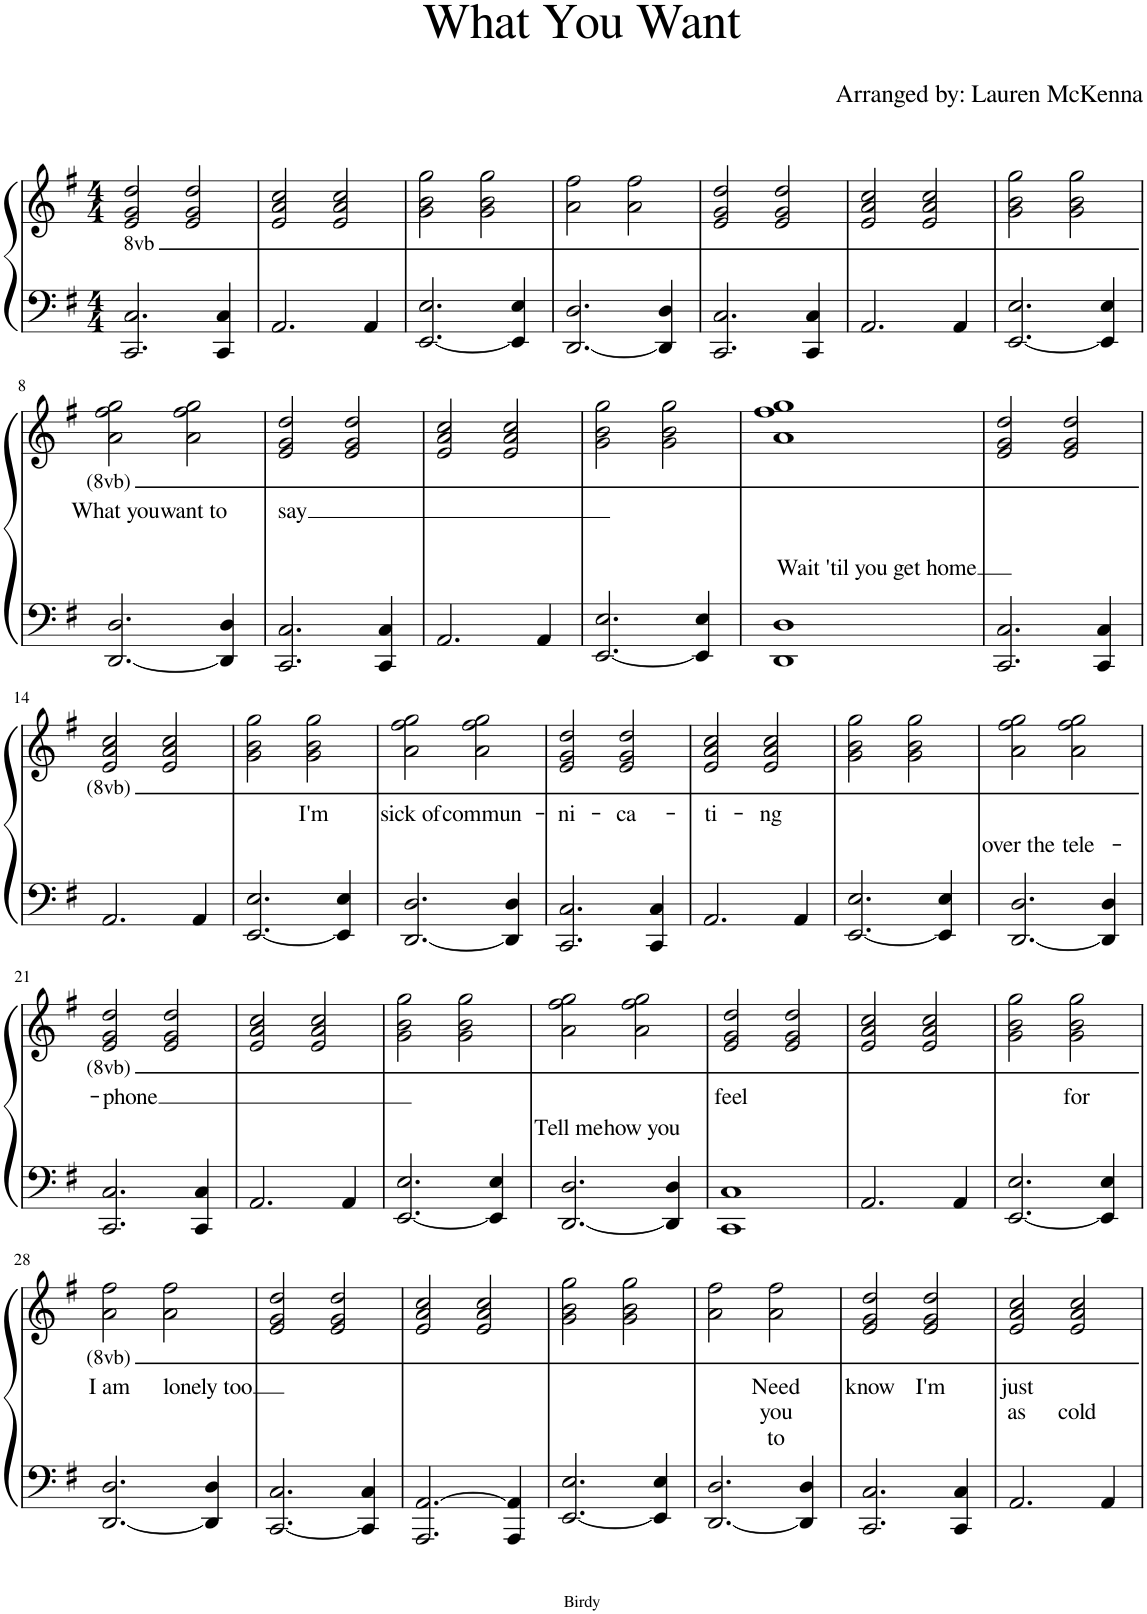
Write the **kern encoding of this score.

**kern	**kern	**text	**text	**text
*part1	*part1	*part1	*part1	*part1
*staff2	*staff1	*staff1	*staff1	*staff1
*I"Piano	*	*	*	*
*I'Pno	*	*	*	*
*clefF4	*clefG2	*	*	*
*k[f#]	*k[f#]	*	*	*
*M4/4	*M4/4	*	*	*
=1	=1	=1	=1	=1
2.CC/ 2.C/	2E/ 2G/ 2d/	.	.	.
.	2E/ 2G/ 2d/	.	.	.
4CC/ 4C/	.	.	.	.
=2	=2	=2	=2	=2
2.AA/	2E/ 2A/ 2c/	.	.	.
.	2E/ 2A/ 2c/	.	.	.
4AA/	.	.	.	.
=3	=3	=3	=3	=3
[2.EE/ 2.E/	2G\ 2B\ 2g\	.	.	.
.	2G\ 2B\ 2g\	.	.	.
4EE/] 4E/	.	.	.	.
=4	=4	=4	=4	=4
[2.DD/ 2.D/	2A\ 2f#\	.	.	.
.	2A\ 2f#\	.	.	.
4DD/] 4D/	.	.	.	.
=5	=5	=5	=5	=5
2.CC/ 2.C/	2E/ 2G/ 2d/	.	.	.
.	2E/ 2G/ 2d/	.	.	.
4CC/ 4C/	.	.	.	.
=6	=6	=6	=6	=6
2.AA/	2E/ 2A/ 2c/	.	.	.
.	2E/ 2A/ 2c/	.	.	.
4AA/	.	.	.	.
=7	=7	=7	=7	=7
[2.EE/ 2.E/	2G\ 2B\ 2g\	.	.	.
.	2G\ 2B\ 2g\	.	.	.
4EE/] 4E/	.	.	.	.
!!LO:LB:g=z
=8	=8	=8	=8	=8
!	!	!LO:LY:b	!	!
[2.DD/ 2.D/	2A\ 2f#\ 2g\	What you	.	.
!	!	!LO:LY:b	!	!
.	2A\ 2f#\ 2g\	want to	.	.
4DD/] 4D/	.	.	.	.
=9	=9	=9	=9	=9
!	!	!LO:LY:b	!	!
2.CC/ 2.C/	2E/ 2G/ 2d/	say	.	.
.	2E/ 2G/ 2d/	.	.	.
4CC/ 4C/	.	.	.	.
=10	=10	=10	=10	=10
2.AA/	2E/ 2A/ 2c/	.	.	.
.	2E/ 2A/ 2c/	.	.	.
4AA/	.	.	.	.
=11	=11	=11	=11	=11
[2.EE/ 2.E/	2G\ 2B\ 2g\	.	.	.
.	2G\ 2B\ 2g\	.	.	.
4EE/] 4E/	.	.	.	.
=12	=12	=12	=12	=12
!	!	!	!LO:LY:b	!
1DD 1D	1A 1f# 1g	.	Wait 'til you get home	.
=13	=13	=13	=13	=13
2.CC/ 2.C/	2E/ 2G/ 2d/	.	.	.
.	2E/ 2G/ 2d/	.	.	.
4CC/ 4C/	.	.	.	.
!!LO:LB:g=z
=14	=14	=14	=14	=14
2.AA/	2E/ 2A/ 2c/	.	.	.
.	2E/ 2A/ 2c/	.	.	.
4AA/	.	.	.	.
=15	=15	=15	=15	=15
[2.EE/ 2.E/	2G\ 2B\ 2g\	.	.	.
!	!	!LO:LY:b	!	!
.	2G\ 2B\ 2g\	I'm	.	.
4EE/] 4E/	.	.	.	.
=16	=16	=16	=16	=16
!	!	!LO:LY:b	!	!
[2.DD/ 2.D/	2A\ 2f#\ 2g\	sick of	.	.
!	!	!LO:LY:b	!	!
.	2A\ 2f#\ 2g\	commun-	.	.
4DD/] 4D/	.	.	.	.
=17	=17	=17	=17	=17
!	!	!LO:LY:b	!	!
2.CC/ 2.C/	2E/ 2G/ 2d/	-ni-	.	.
!	!	!LO:LY:b	!	!
.	2E/ 2G/ 2d/	-ca-	.	.
4CC/ 4C/	.	.	.	.
=18	=18	=18	=18	=18
!	!	!LO:LY:b	!	!
2.AA/	2E/ 2A/ 2c/	-ti-	.	.
!	!	!LO:LY:b	!	!
.	2E/ 2A/ 2c/	-ng	.	.
4AA/	.	.	.	.
=19	=19	=19	=19	=19
[2.EE/ 2.E/	2G\ 2B\ 2g\	.	.	.
.	2G\ 2B\ 2g\	.	.	.
4EE/] 4E/	.	.	.	.
=20	=20	=20	=20	=20
!	!	!LO:LY:b	!	!
[2.DD/ 2.D/	2A\ 2f#\ 2g\	over the	.	.
!	!	!LO:LY:b	!	!
.	2A\ 2f#\ 2g\	tele-	.	.
4DD/] 4D/	.	.	.	.
!!LO:LB:g=z
=21	=21	=21	=21	=21
!	!	!LO:LY:b	!	!
2.CC/ 2.C/	2E/ 2G/ 2d/	-phone	.	.
.	2E/ 2G/ 2d/	.	.	.
4CC/ 4C/	.	.	.	.
=22	=22	=22	=22	=22
2.AA/	2E/ 2A/ 2c/	.	.	.
.	2E/ 2A/ 2c/	.	.	.
4AA/	.	.	.	.
=23	=23	=23	=23	=23
[2.EE/ 2.E/	2G\ 2B\ 2g\	.	.	.
.	2G\ 2B\ 2g\	.	.	.
4EE/] 4E/	.	.	.	.
=24	=24	=24	=24	=24
!	!	!LO:LY:b	!	!
[2.DD/ 2.D/	2A\ 2f#\ 2g\	Tell me	.	.
!	!	!LO:LY:b	!	!
.	2A\ 2f#\ 2g\	how you	.	.
4DD/] 4D/	.	.	.	.
=25	=25	=25	=25	=25
!	!	!LO:LY:b	!	!
1CC 1C	2E/ 2G/ 2d/	-feel	.	.
.	2E/ 2G/ 2d/	.	.	.
=26	=26	=26	=26	=26
2.AA/	2E/ 2A/ 2c/	.	.	.
.	2E/ 2A/ 2c/	.	.	.
4AA/	.	.	.	.
=27	=27	=27	=27	=27
[2.EE/ 2.E/	2G\ 2B\ 2g\	.	.	.
!	!	!LO:LY:b	!	!
.	2G\ 2B\ 2g\	for	.	.
4EE/] 4E/	.	.	.	.
!!LO:LB:g=z
=28	=28	=28	=28	=28
!	!	!LO:LY:b	!	!
[2.DD/ 2.D/	2A\ 2f#\	I am	.	.
!	!	!LO:LY:b	!	!
.	2A\ 2f#\	lonely too	.	.
4DD/] 4D/	.	.	.	.
=29	=29	=29	=29	=29
[2.CC/ 2.C/	2E/ 2G/ 2d/	.	.	.
.	2E/ 2G/ 2d/	.	.	.
4CC/] 4C/	.	.	.	.
=30	=30	=30	=30	=30
2.AAA/ [2.AA/	2E/ 2A/ 2c/	.	.	.
.	2E/ 2A/ 2c/	.	.	.
4AAA/ 4AA/]	.	.	.	.
=31	=31	=31	=31	=31
[2.EE/ 2.E/	2G\ 2B\ 2g\	.	.	.
.	2G\ 2B\ 2g\	.	.	.
4EE/] 4E/	.	.	.	.
=32	=32	=32	=32	=32
[2.DD/ 2.D/	2A\ 2f#\	.	.	.
!	!	!LO:LY:b	!LO:LY:b	!LO:LY:b
.	2A\ 2f#\	Need	you	to
4DD/] 4D/	.	.	.	.
=33	=33	=33	=33	=33
!	!	!LO:LY:b	!	!
2.CC/ 2.C/	2E/ 2G/ 2d/	know	.	.
!	!	!LO:LY:b	!	!
.	2E/ 2G/ 2d/	I'm	.	.
4CC/ 4C/	.	.	.	.
=34	=34	=34	=34	=34
!	!	!LO:LY:b	!LO:LY:b	!
2.AA/	2E/ 2A/ 2c/	just	as	.
!	!	!	!LO:LY:b	!
.	2E/ 2A/ 2c/	.	cold	.
4AA/	.	.	.	.
=	=	=	=	=
*-	*-	*-	*-	*-
